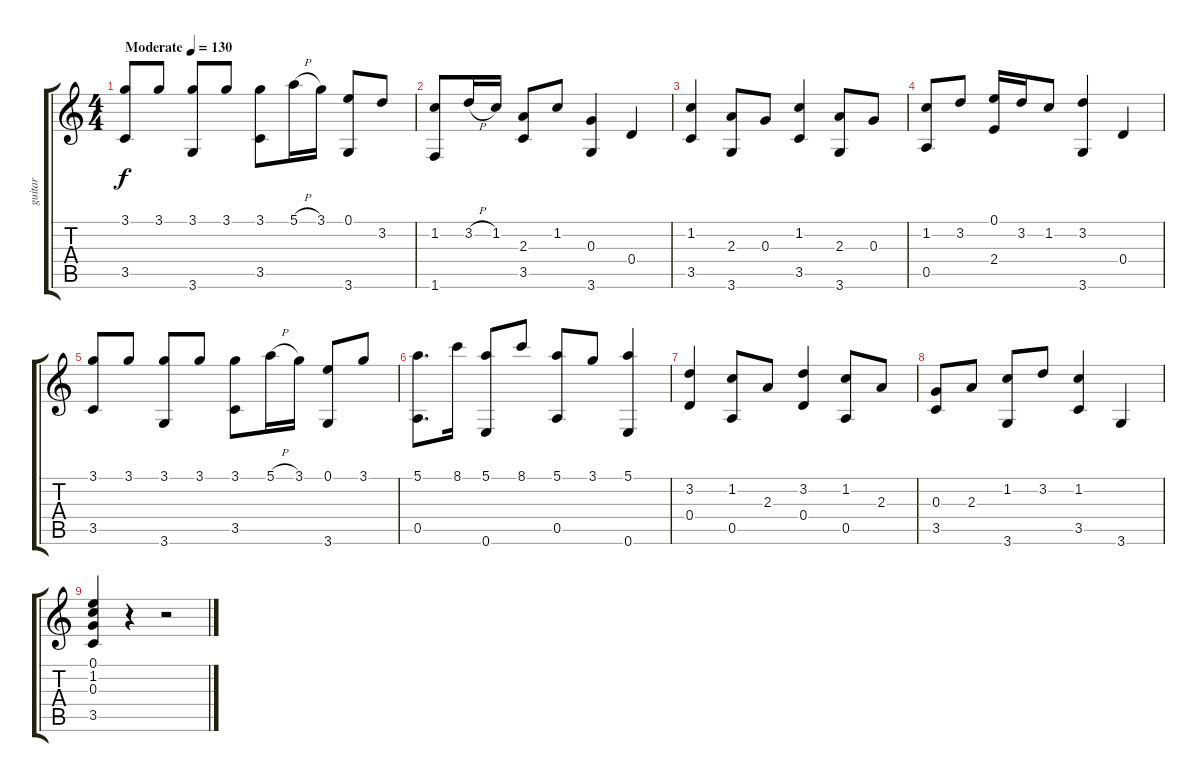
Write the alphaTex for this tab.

\track ("guitar" "guitar") {instrument acousticguitarsteel}
\staff {score tabs}
\tuning (E4 B3 G3 D3 A2 E2) {hide}
\ts (4 4)
\tempo (130 "Moderate")
\clef g2
\ks c
(3.1 3.5).8{dy f instrument acousticguitarsteel} 3.1.8 (3.1 3.6).8 3.1.8 (3.1 3.5).8 5.1{h}.16 3.1.16 (0.1 3.6).8 3.2.8 |
(1.2 1.6).8 3.2{h}.16 1.2.16 (2.3 3.5).8 1.2.8 (0.3 3.6).4 0.4.4 |
(1.2 3.5).4 (2.3 3.6).8 0.3.8 (1.2 3.5).4 (2.3 3.6).8 0.3.8 |
(1.2 0.5).8 3.2.8 (0.1 2.4).16 3.2.16 1.2.8 (3.2 3.6).4 0.4.4 |
(3.1 3.5).8 3.1.8 (3.1 3.6).8 3.1.8 (3.1 3.5).8 5.1{h}.16 3.1.16 (0.1 3.6).8 3.1.8 |
(5.1 0.5).8{d} 8.1.16 (5.1 0.6).8 8.1.8 (5.1 0.5).8 3.1.8 (5.1 0.6).4 |
(3.2 0.4).4 (1.2 0.5).8 2.3.8 (3.2 0.4).4 (1.2 0.5).8 2.3.8 |
(0.3 3.5).8 2.3.8 (1.2 3.6).8 3.2.8 (1.2 3.5).4 3.6.4 |
(0.1 1.2 0.3 3.5).4 r.4 r.2
